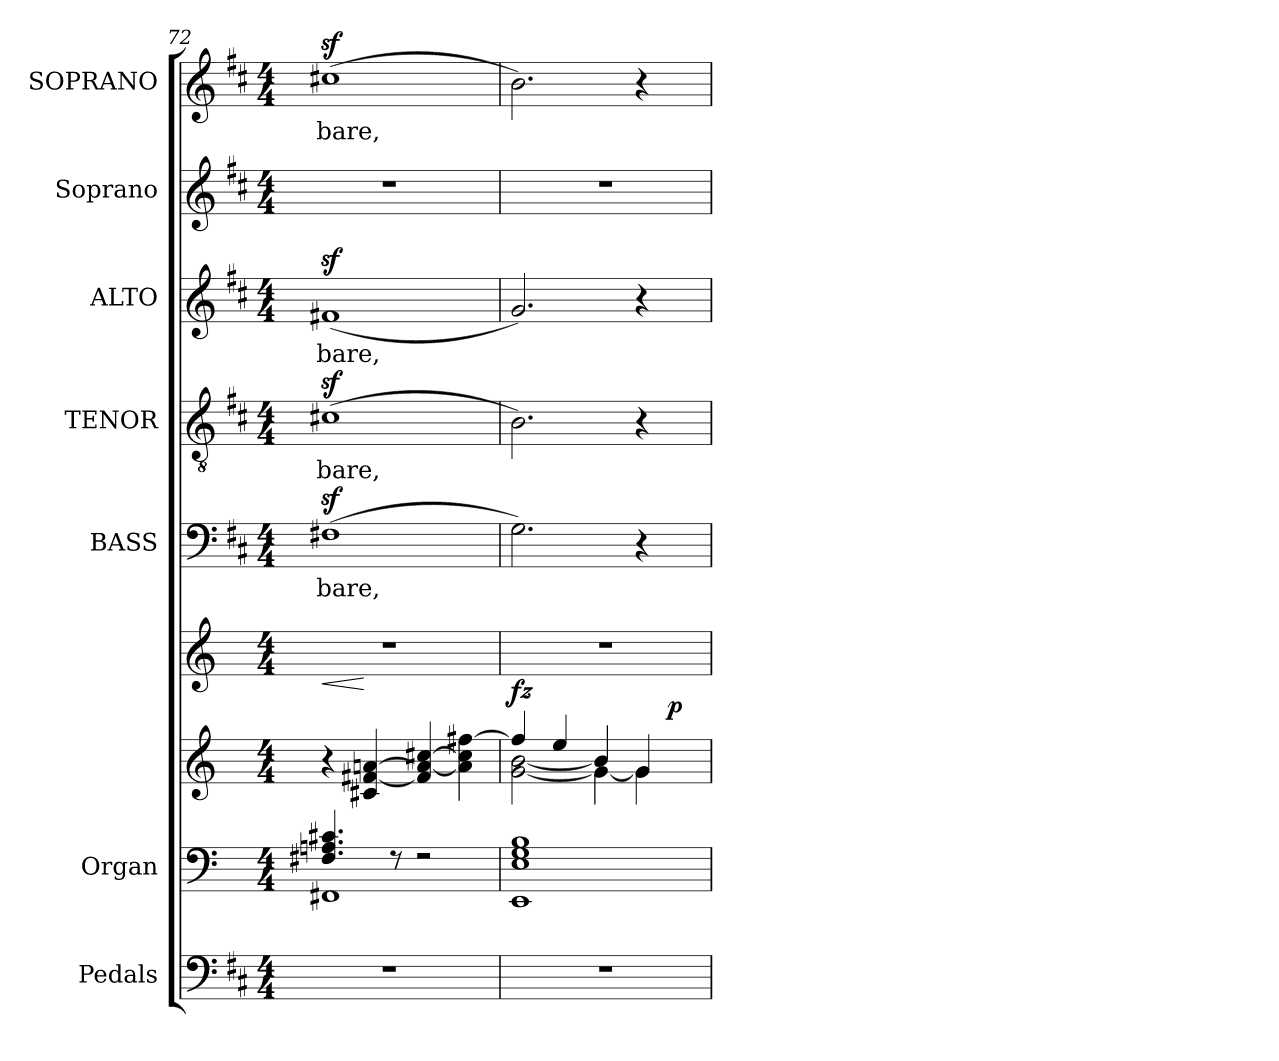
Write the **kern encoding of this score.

**kern	**kern	**kern	**kern	**dynam	**kern	**text	**kern	**text	**kern	**text	**kern	**kern	**text
*part7	*part6	*part6	*part6	*part6	*part5	*part5	*part4	*part4	*part3	*part3	*part2	*part1	*part1
*staff9	*staff8	*staff7	*staff6	*staff6/7/8	*staff5	*staff5	*staff4	*staff4	*staff3	*staff3	*staff2	*staff1	*staff1
*I"Pedals	*I"Organ	*	*	*	*I"BASS	*	*I"TENOR	*	*I"ALTO	*	*I"Soprano	*I"SOPRANO	*
*I'Ped.	*I'Org.	*	*	*	*I'B.	*	*I'T.	*	*I'A.	*	*I'S.	*I'S.	*
*clefF4	*clefF4	*clefG2	*clefG2	*	*clefF4	*	*clefGv2	*	*clefG2	*	*clefG2	*clefG2	*
*	*	*	*	*	*	*	*ITrd7c12	*	*	*	*	*	*
*k[f#c#]	*k[]	*k[]	*k[]	*	*k[f#c#]	*	*k[f#c#]	*	*k[f#c#]	*	*k[f#c#]	*k[f#c#]	*
*D:	*C:	*C:	*C:	*	*D:	*	*D:	*	*D:	*	*D:	*D:	*
*M4/4	*M4/4	*M4/4	*M4/4	*	*M4/4	*	*M4/4	*	*M4/4	*	*M4/4	*M4/4	*
=72	=72	=72	=72	=72	=72	=72	=72	=72	=72	=72	=72	=72	=72
*	*^	*	*	*	*	*	*	*	*	*	*	*	*
!	!	!	!	!	!LO:HP:b	!	!	!	!	!	!	!	!	!
!	!	!	!	!	!	!	!LO:LY:b:color=#000000	!	!	!	!	!	!	!
!	!	!	!	!	!	!	!	!	!LO:LY:b:color=#000000	!	!	!	!	!
!	!	!	!	!	!	!	!	!	!	!	!LO:LY:b:color=#000000	!	!	!
!	!	!	!	!	!	!	!	!	!	!	!	!	!	!LO:LY:b:color=#000000
1r	4.F#Xi/ 4.Ani 4.c#Xi	1FF#Xi	4r	1r	< ff sf	(1F#Xzi	bare,	(1C#Xzi	bare,	(1f#Xzi	bare,	1r	(1cc#Xzi	bare,
.	.	.	4c#Xi/ [4f#Xi [4ani	.	[	.	.	.	.	.	.	.	.	.
.	8r	.	.	.	.	.	.	.	.	.	.	.	.	.
.	2r	.	4f#i/] 4ai_ [4cc#i	.	.	.	.	.	.	.	.	.	.	.
.	.	.	4ai\] 4cc#i] [4ff#i	.	.	.	.	.	.	.	.	.	.	.
=73	=73	=73	=73	=73	=73	=73	=73	=73	=73	=73	=73	=73	=73	=73
*	*	*	*^	*	*	*	*	*	*	*	*	*	*	*
*	*	*	*	*^	*	*	*	*	*	*	*	*	*	*	*
1r	1Ei 1Gi 1Bi	1EEi	4ff#i/]	[2gi\ [2bi	2ryy	1r	fz	2.Gi\)	.	2.BBi\)	.	2.gi/)	.	1r	2.bi\)	.
.	.	.	4eei/	.	.	.	.	.	.	.	.	.	.	.	.	.
.	.	.	4bi/]	4gi\_	4ryy	.	.	.	.	.	.	.	.	.	.	.
.	.	.	4gi/]	4gi\	16ryy	.	.	4r	.	4r	.	4r	.	.	4r	.
.	.	.	.	.	32ryy	.	.	.	.	.	.	.	.	.	.	.
.	.	.	.	.	512.ryy	.	.	.	.	.	.	.	.	.	.	.
.	.	.	.	.	8ryy	.	p	.	.	.	.	.	.	.	.	.
.	.	.	.	.	64ryy	.	.	.	.	.	.	.	.	.	.	.
.	.	.	.	.	128ryy	.	.	.	.	.	.	.	.	.	.	.
.	.	.	.	.	256ryy	.	.	.	.	.	.	.	.	.	.	.
.	.	.	.	.	1024ryy	.	.	.	.	.	.	.	.	.	.	.
*	*v	*v	*	*	*	*	*	*	*	*	*	*	*	*	*	*
*	*	*v	*v	*v	*	*	*	*	*	*	*	*	*	*	*
=	=	=	=	=	=	=	=	=	=	=	=	=	=
*-	*-	*-	*-	*-	*-	*-	*-	*-	*-	*-	*-	*-	*-
